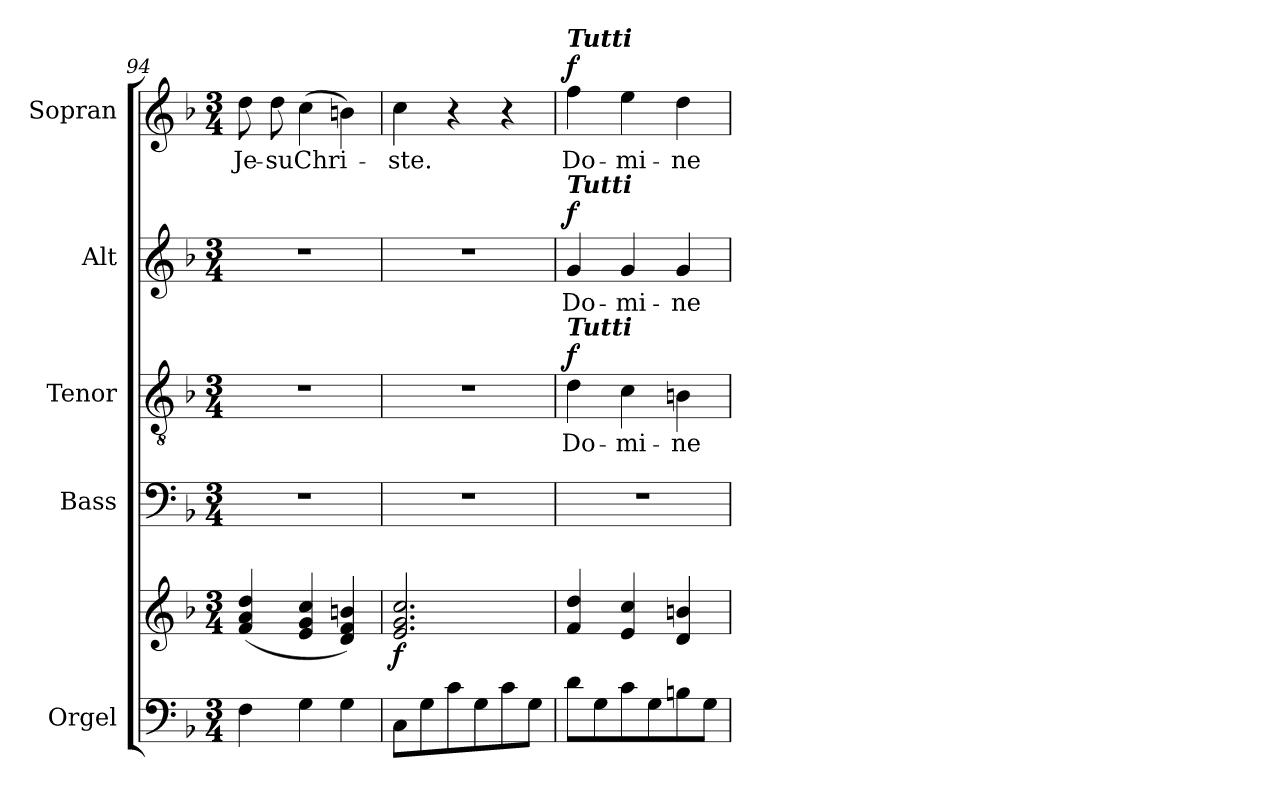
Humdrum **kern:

**kern	**kern	**dynam	**kern	**kern	**text	**dynam	**kern	**text	**dynam	**kern	**text	**dynam
*part5	*part5	*part5	*part4	*part3	*part3	*part3	*part2	*part2	*part2	*part1	*part1	*part1
*staff6	*staff5	*staff5/6	*staff4	*staff3	*staff3	*staff3	*staff2	*staff2	*staff2	*staff1	*staff1	*staff1
*I"Orgel	*	*	*I"Bass	*I"Tenor	*	*	*I"Alt	*	*	*I"Sopran	*	*
*I'Org.	*	*	*I'B.	*I'T.	*	*	*I'A.	*	*	*I'S.	*	*
*clefF4	*clefG2	*	*clefF4	*clefGv2	*	*	*clefG2	*	*	*clefG2	*	*
*k[b-]	*k[b-]	*	*k[b-]	*k[b-]	*	*	*k[b-]	*	*	*k[b-]	*	*
*F:	*F:	*	*F:	*F:	*	*	*F:	*	*	*F:	*	*
*M3/4	*M3/4	*	*M3/4	*M3/4	*	*	*M3/4	*	*	*M3/4	*	*
=94	=94	=94	=94	=94	=94	=94	=94	=94	=94	=94	=94	=94
!	!	!	!	!	!	!	!	!	!	!	!LO:LY:b	!
4F\	(<4f/ 4a/ 4dd/	.	2.r	2.r	.	.	2.r	.	.	8dd\	Je-	.
!	!	!	!	!	!	!	!	!	!	!	!LO:LY:b	!
.	.	.	.	.	.	.	.	.	.	8dd\	-su	.
!	!	!	!	!	!	!	!	!	!	!	!LO:LY:b	!
4G\	4e/ 4g/ 4cc/	.	.	.	.	.	.	.	.	(>4cc\	Chri-	.
4G\	4d/ 4f/ 4bn/)	.	.	.	.	.	.	.	.	4bn\)	.	.
=95	=95	=95	=95	=95	=95	=95	=95	=95	=95	=95	=95	=95
!	!	!LO:DY:b	!	!	!	!	!	!	!	!	!LO:LY:b	!
8C\L	2.e/ 2.g/ 2.cc/	f	2.r	2.r	.	.	2.r	.	.	4cc\	-ste.	.
8G\	.	.	.	.	.	.	.	.	.	.	.	.
8c\	.	.	.	.	.	.	.	.	.	4r	.	.
8G\	.	.	.	.	.	.	.	.	.	.	.	.
8c\	.	.	.	.	.	.	.	.	.	4r	.	.
8G\J	.	.	.	.	.	.	.	.	.	.	.	.
=96	=96	=96	=96	=96	=96	=96	=96	=96	=96	=96	=96	=96
!	!	!	!	!	!	!	!	!	!	!LO:TX:a:Bi:t=Tutti	!	!
!	!	!	!	!	!	!	!LO:TX:a:Bi:t=Tutti	!	!	!	!	!
!	!	!	!	!LO:TX:a:Bi:t=Tutti	!	!	!	!	!	!	!	!
!	!	!	!	!	!LO:LY:b	!LO:DY:a	!	!LO:LY:b	!LO:DY:a	!	!LO:LY:b	!LO:DY:a
8d\L	4f/ 4dd/	.	2.r	4d\	Do-	f	4g/	Do-	f	4ff\	Do-	f
8G\	.	.	.	.	.	.	.	.	.	.	.	.
!	!	!	!	!	!LO:LY:b	!	!	!LO:LY:b	!	!	!LO:LY:b	!
8c\	4e/ 4cc/	.	.	4c\	-mi-	.	4g/	-mi-	.	4ee\	-mi-	.
8G\	.	.	.	.	.	.	.	.	.	.	.	.
!	!	!	!	!	!LO:LY:b	!	!	!LO:LY:b	!	!	!LO:LY:b	!
8Bn\	4d/ 4bn/	.	.	4Bn\	-ne	.	4g/	-ne	.	4dd\	-ne	.
8G\J	.	.	.	.	.	.	.	.	.	.	.	.
=	=	=	=	=	=	=	=	=	=	=	=	=
*-	*-	*-	*-	*-	*-	*-	*-	*-	*-	*-	*-	*-
